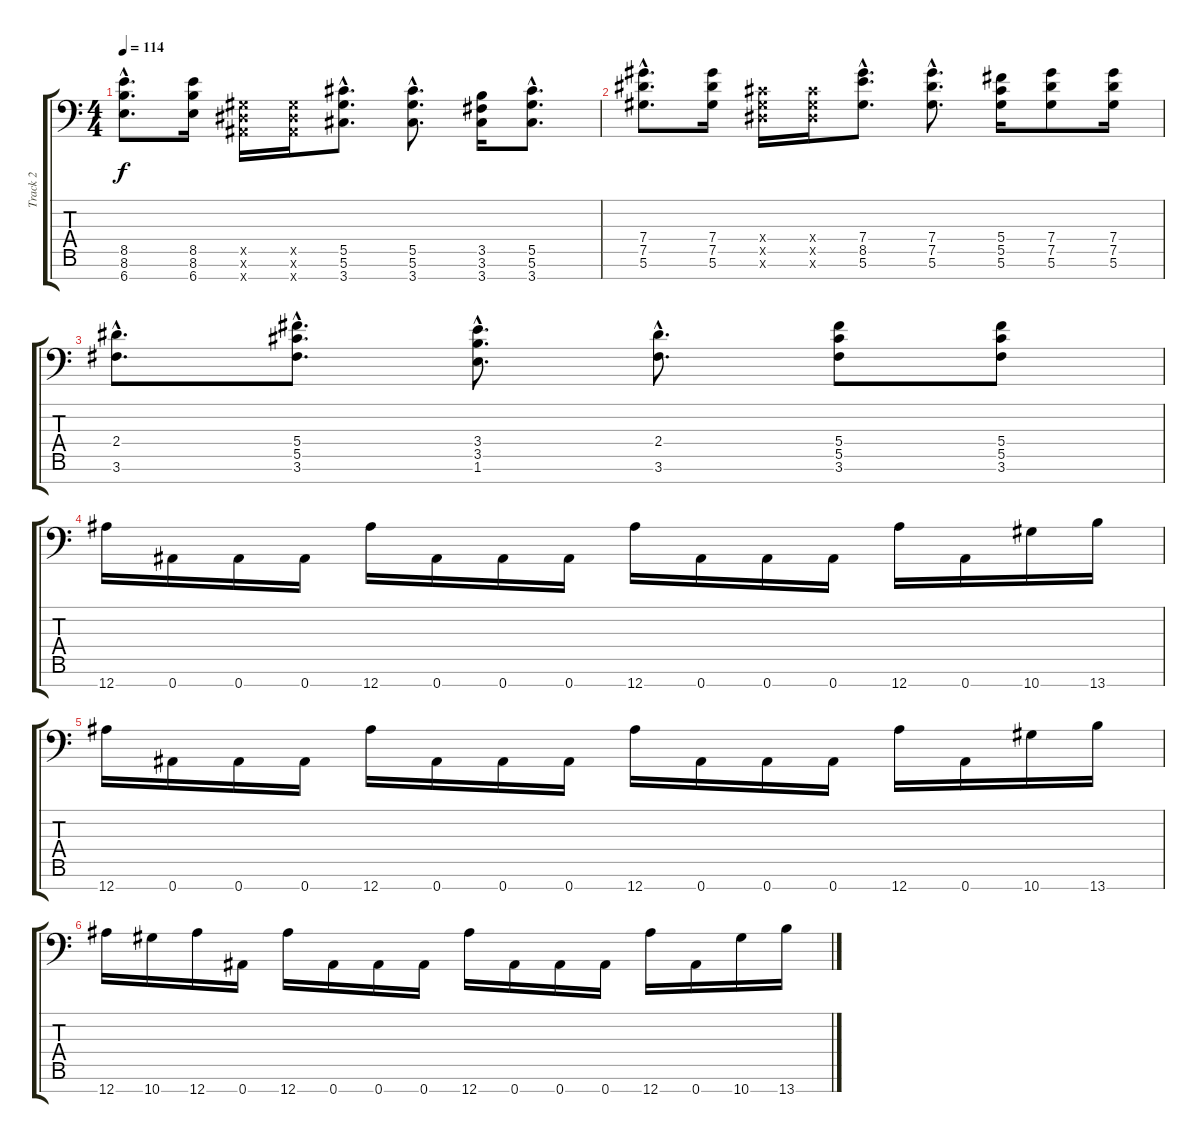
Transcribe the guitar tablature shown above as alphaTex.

\track ("Track 2" "Track 2") {instrument overdrivenguitar}
\staff {score tabs}
\tuning (Eb4 Bb3 Gb3 Db3 Ab2 Eb2 Bb1) {hide}
\ts (4 4)
\tempo 114
\clef f4
\ks c
(8.5{hac} 8.6{hac} 6.7{hac}).8{d dy f} (8.5 8.6 6.7).16 (0.5{x} 0.6{x} 0.7{x}).16 (0.5{x} 0.6{x} 0.7{x}).16 (5.5{hac} 5.6{hac} 3.7{hac}).8{d} (5.5{hac} 5.6{hac} 3.7{hac}).8{d} (3.5 3.6 3.7).16 (5.5{hac} 5.6{hac} 3.7{hac}).8{d} |
(7.4{hac} 7.5{hac} 5.6{hac}).8{d} (7.4 7.5 5.6).16 (0.4{x} 0.5{x} 0.6{x}).16 (0.4{x} 0.5{x} 0.6{x}).16 (7.4{hac} 8.5{hac} 5.6{hac}).8{d} (7.4{hac} 7.5{hac} 5.6{hac}).8{d} (5.4 5.5 5.6).16 (7.4 7.5 5.6).8 (7.4 7.5 5.6).16 |
(2.4{hac} 3.6{hac}).8{d} (5.4{hac} 5.5{hac} 3.6{hac}).8{d} (3.4{hac} 3.5{hac} 1.6{hac}).8{d} (2.4{hac} 3.6{hac}).8{d} (5.4 5.5 3.6).8 (5.4 5.5 3.6).8 |
12.7.16 0.7.16 0.7.16 0.7.16 12.7.16 0.7.16 0.7.16 0.7.16 12.7.16 0.7.16 0.7.16 0.7.16 12.7.16 0.7.16 10.7.16 13.7.16 |
12.7.16 0.7.16 0.7.16 0.7.16 12.7.16 0.7.16 0.7.16 0.7.16 12.7.16 0.7.16 0.7.16 0.7.16 12.7.16 0.7.16 10.7.16 13.7.16 |
12.7.16 10.7.16 12.7.16 0.7.16 12.7.16 0.7.16 0.7.16 0.7.16 12.7.16 0.7.16 0.7.16 0.7.16 12.7.16 0.7.16 10.7.16 13.7.16
